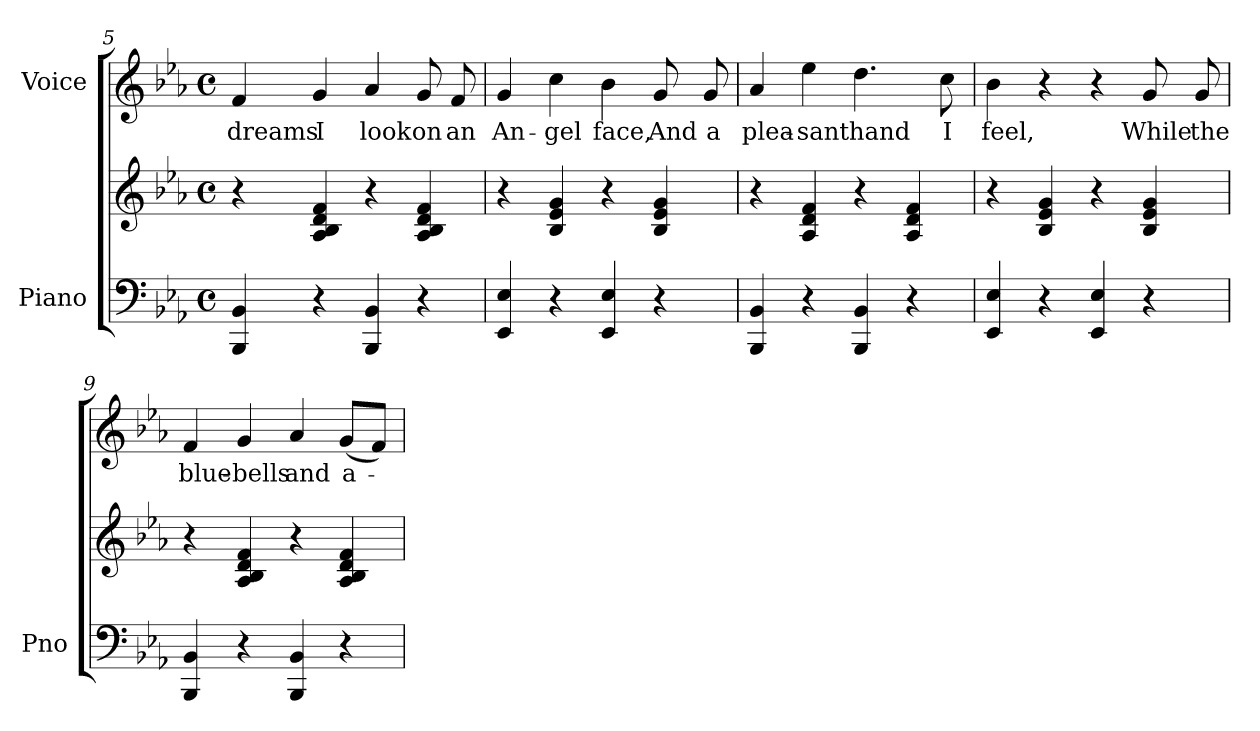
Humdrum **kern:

**kern	**kern	**kern	**text
*part2	*part2	*part1	*part1
*staff3	*staff2	*staff1	*staff1
*I"Piano	*	*I"Voice	*
*I'Pno	*	*	*
*clefF4	*clefG2	*clefG2	*
*k[b-e-a-]	*k[b-e-a-]	*k[b-e-a-]	*
*M4/4	*M4/4	*M4/4	*
*met(c)	*met(c)	*met(c)	*
=5	=5	=5	=5
!	!	!	!LO:LY:b
4BBB-/ 4BB-/	4r	4f/	dreams
!	!	!	!LO:LY:b
4r	4A-/ 4B-/ 4d/ 4f/	4g/	I
!	!	!	!LO:LY:b
4BBB-/ 4BB-/	4r	4a-/	look
!	!	!	!LO:LY:b
4r	4A-/ 4B-/ 4d/ 4f/	8g/	on
!	!	!	!LO:LY:b
.	.	8f/	an
=6	=6	=6	=6
!	!	!	!LO:LY:b
4EE-/ 4E-/	4r	4g/	An-
!	!	!	!LO:LY:b
4r	4B-/ 4e-/ 4g/	4cc\	-gel
!	!	!	!LO:LY:b
4EE-/ 4E-/	4r	4b-\	face,
!	!	!	!LO:LY:b
4r	4B-/ 4e-/ 4g/	8g/	And
!	!	!	!LO:LY:b
.	.	8g/	a
=7	=7	=7	=7
!	!	!	!LO:LY:b
4BBB-/ 4BB-/	4r	4a-/	plea-
!	!	!	!LO:LY:b
4r	4A-/ 4d/ 4f/	4ee-\	-sant
!	!	!	!LO:LY:b
4BBB-/ 4BB-/	4r	4.dd\	hand
4r	4A-/ 4d/ 4f/	.	.
!	!	!	!LO:LY:b
.	.	8cc\	I
=8	=8	=8	=8
!	!	!	!LO:LY:b
4EE-/ 4E-/	4r	4b-\	feel,
4r	4B-/ 4e-/ 4g/	4r	.
4EE-/ 4E-/	4r	4r	.
!	!	!	!LO:LY:b
4r	4B-/ 4e-/ 4g/	8g/	While
!	!	!	!LO:LY:b
.	.	8g/	the
!!LO:LB:g=z
=9	=9	=9	=9
!	!	!	!LO:LY:b
4BBB-/ 4BB-/	4r	4f/	blue-
!	!	!	!LO:LY:b
4r	4A-/ 4B-/ 4d/ 4f/	4g/	-bells
!	!	!	!LO:LY:b
4BBB-/ 4BB-/	4r	4a-/	and
!	!	!	!LO:LY:b
4r	4A-/ 4B-/ 4d/ 4f/	(<8g/L	a-
.	.	8f/J)	.
=	=	=	=
*-	*-	*-	*-
